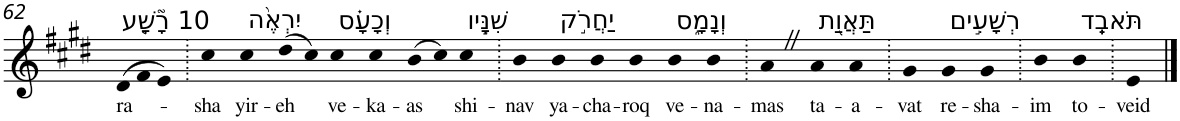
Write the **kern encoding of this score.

**kern	**text
*part1	*part1
*staff1	*staff1
*I"Piano	*
*I'Pno	*
!!LO:PB:g=z
*clefG2	*
*k[f#c#g#d#]	*
*E:	*
*Xtuplet	*
=62	=62
!LO:TX:a:t=10 רָ֘שָׁ֤ע	!
!	!LO:LY:b
(>12d#	ra-
12f#	.
12e)	.
=63.	=63.
!	!LO:LY:b
4cc#	-sha
!LO:TX:a:t=יִרְאֶ֨ה	!
!	!LO:LY:b
4cc#	yir-
!	!LO:LY:b
(>8dd#	-eh
8cc#)	.
!LO:TX:a:t=וְכָעָ֗ס	!
!	!LO:LY:b
4cc#	ve-
!	!LO:LY:b
4cc#	-ka-
!	!LO:LY:b
(>8b	-as
8cc#)	.
!LO:TX:a:t=שִׁנָּ֣יו	!
!	!LO:LY:b
4cc#	shi-
=64.	=64.
!	!LO:LY:b
4b	-nav
!LO:TX:a:t=יַחֲרֹ֣ק	!
!	!LO:LY:b
4b	ya-
!	!LO:LY:b
4b	-cha-
!	!LO:LY:b
4b	-roq
!LO:TX:a:t=וְנָמָ֑ס	!
!	!LO:LY:b
4b	ve-
!	!LO:LY:b
4b	-na-
=65.	=65.
!	!LO:LY:b
4aZ	-mas
!LO:TX:a:t=תַּאֲוַ֖ת	!
!	!LO:LY:b
4a	ta-
!	!LO:LY:b
4a	-a-
=66.	=66.
!	!LO:LY:b
4g#	-vat
!LO:TX:a:t=רְשָׁעִ֣ים	!
!	!LO:LY:b
4g#	re-
!	!LO:LY:b
4g#	-sha-
=67.	=67.
!	!LO:LY:b
4b	-im
!LO:TX:a:t=תֹּאבֵֽד	!
!	!LO:LY:b
4b	to-
=68.	=68.
!	!LO:LY:b
4e	-veid
==	==
*-	*-
